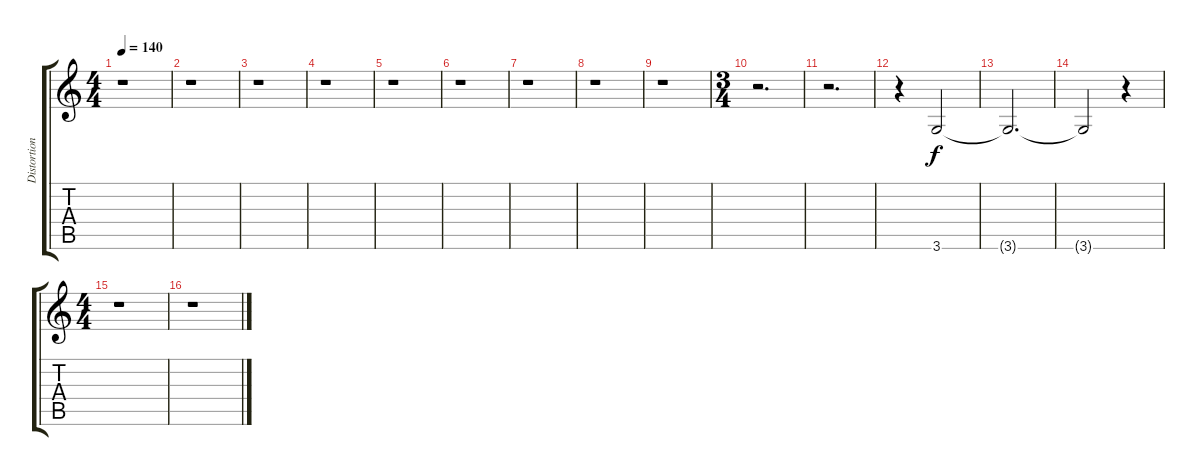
\track ("Distortion Guitar" "Distortion") {instrument distortionguitar}
\staff {score tabs}
\tuning (E4 B3 G3 D3 A2 E2) {hide}
\ts (4 4)
\tempo 140
\clef g2
\ks c
r.1{dy f} |
r.1 |
r.1 |
r.1 |
r.1 |
r.1 |
r.1 |
r.1 |
r.1 |
\ts (3 4)
r.2{d} |
r.2{d} |
r.4 3.6.2 |
3.6{t}.2{d} |
3.6{t}.2 r.4 |
\ts (4 4)
r.1 |
r.1
